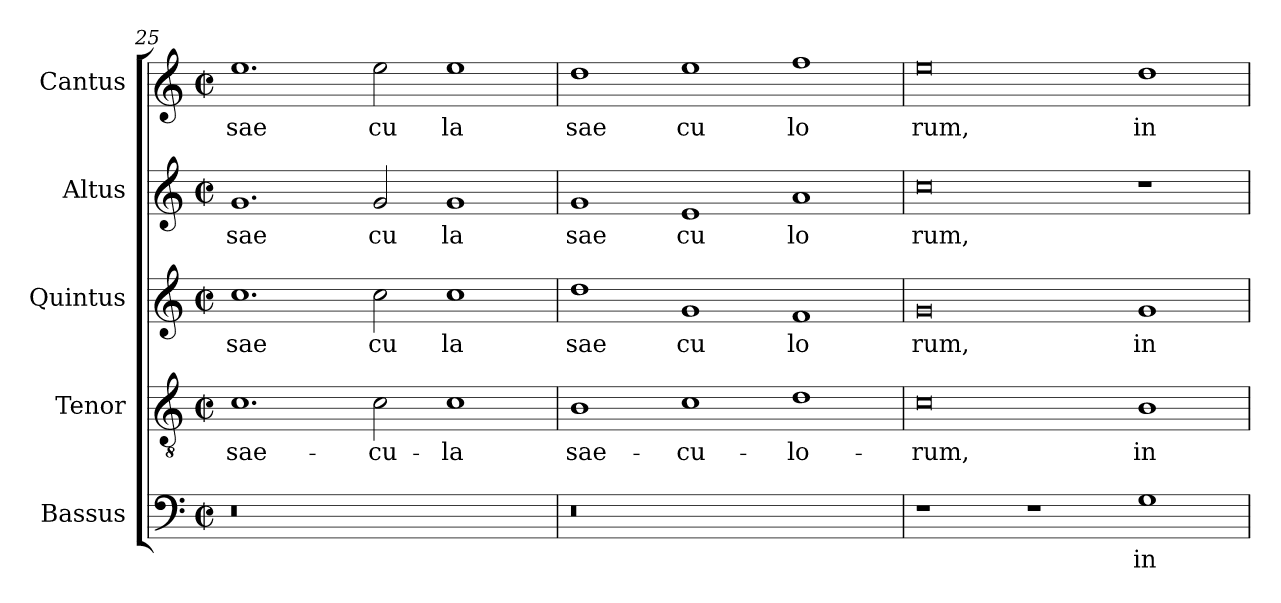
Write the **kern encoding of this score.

**kern	**text	**kern	**text	**kern	**text	**kern	**text	**kern	**text
*part5	*part5	*part4	*part4	*part3	*part3	*part2	*part2	*part1	*part1
*staff5	*staff5	*staff4	*staff4	*staff3	*staff3	*staff2	*staff2	*staff1	*staff1
*I"Bassus	*	*I"Tenor	*	*I"Quintus	*	*I"Altus	*	*I"Cantus	*
!!LO:LB:g=z
*clefF4	*	*clefGv2	*	*clefG2	*	*clefG2	*	*clefG2	*
*M2/2	*	*M2/2	*	*M2/2	*	*M2/2	*	*M2/2	*
*met(c|)	*	*met(c|)	*	*met(c|)	*	*met(c|)	*	*met(c|)	*
=25	=25	=25	=25	=25	=25	=25	=25	=25	=25
!	!	!	!LO:LY:b:cj	!	!LO:LY:b:cj	!	!LO:LY:b:cj	!	!LO:LY:b:cj
0.r	.	1.c	sae-	1.cc	sae	1.g	sae	1.ee	sae
!	!	!	!LO:LY:b:cj	!	!LO:LY:b:cj	!	!LO:LY:b:cj	!	!LO:LY:b:cj
.	.	2c\	-cu-	2cc\	cu	2g/	cu	2ee\	cu
!	!	!	!LO:LY:b:cj	!	!LO:LY:b:cj	!	!LO:LY:b:cj	!	!LO:LY:b:cj
.	.	1c	-la	1cc	la	1g	la	1ee	la
=26	=26	=26	=26	=26	=26	=26	=26	=26	=26
!	!	!	!LO:LY:b:cj	!	!LO:LY:b:cj	!	!LO:LY:b:cj	!	!LO:LY:b:cj
0.r	.	1B	sae-	1dd	sae	1g	sae	1dd	sae
!	!	!	!LO:LY:b:cj	!	!LO:LY:b:cj	!	!LO:LY:b:cj	!	!LO:LY:b:cj
.	.	1c	-cu-	1g	cu	1e	cu	1ee	cu
!	!	!	!LO:LY:b:cj	!	!LO:LY:b:cj	!	!LO:LY:b:cj	!	!LO:LY:b:cj
.	.	1d	-lo-	1f	lo	1a	lo	1ff	lo
=27	=27	=27	=27	=27	=27	=27	=27	=27	=27
!	!	!	!LO:LY:b:cj	!	!LO:LY:b:cj	!	!LO:LY:b:cj	!	!LO:LY:b:cj
1r	.	0c	-rum,	0g	rum,	0cc	rum,	0ee	rum,
1r	.	.	.	.	.	.	.	.	.
!	!LO:LY:b:cj	!	!LO:LY:b:cj	!	!LO:LY:b:cj	!	!	!	!LO:LY:b:cj
1G	in	1B	in	1g	in	1r	.	1dd	in
=	=	=	=	=	=	=	=	=	=
*-	*-	*-	*-	*-	*-	*-	*-	*-	*-
